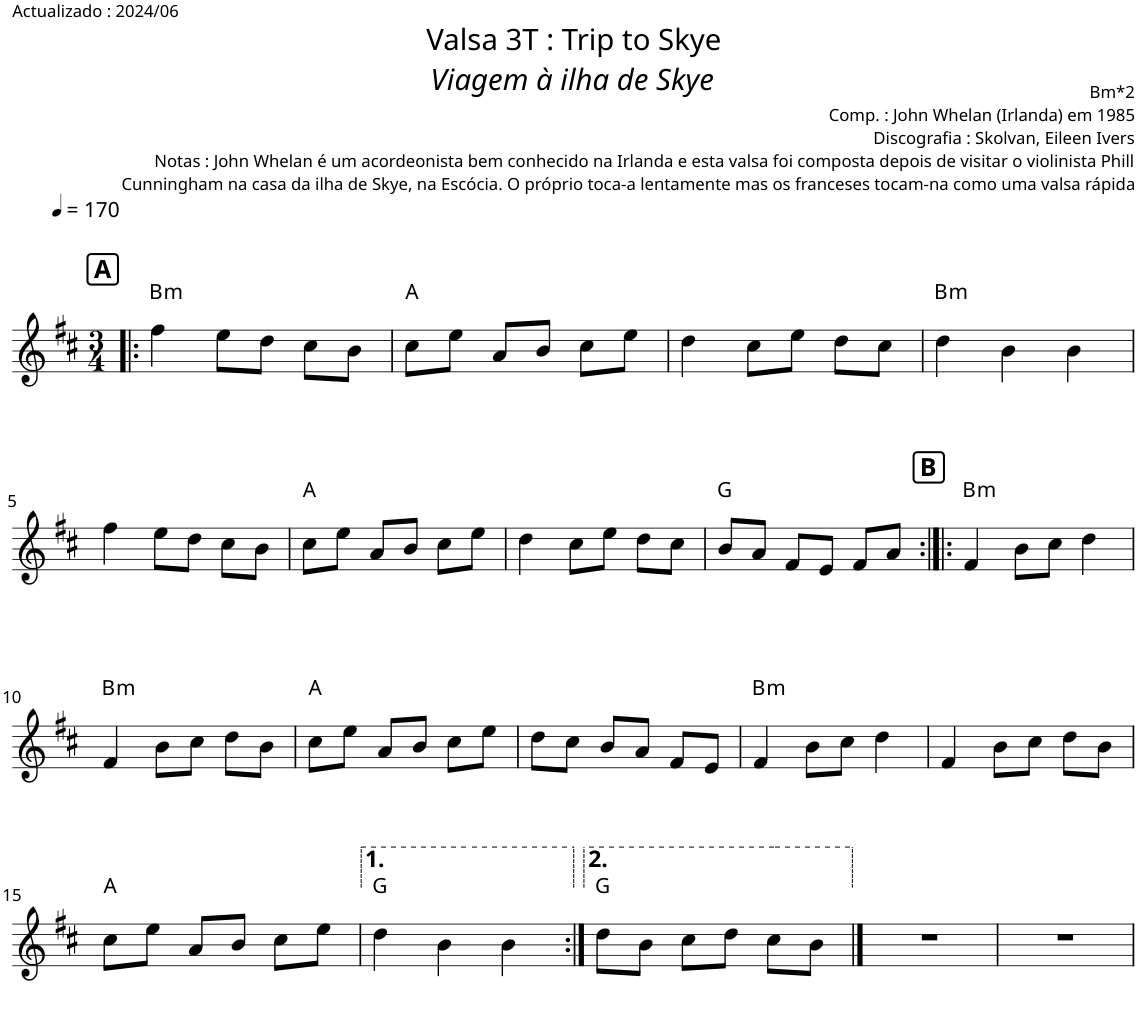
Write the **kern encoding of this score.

**kern	**harte
*part1	*part1
*staff1	*
*I"Piano	*
*I'Pno.	*
*clefG2	*
*k[f#c#]	*
*M3/4	*
*MM170	*
!!LO:REH:place=s1:a:B:cj:fs=12:t=A
=1!|:	=1!|:
!	!LO:H:kt=m
4ff#\	B:min
8ee\L	.
8dd\J	.
8cc#\L	.
8b\J	.
=2	=2
8cc#\L	A:maj
8ee\J	.
8a/L	.
8b/J	.
8cc#\L	.
8ee\J	.
=3	=3
4dd\	.
8cc#\L	.
8ee\J	.
8dd\L	.
8cc#\J	.
=4	=4
!	!LO:H:kt=m
4dd\	B:min
4b\	.
4b\	.
!!LO:LB:g=z
=5	=5
4ff#\	.
8ee\L	.
8dd\J	.
8cc#\L	.
8b\J	.
=6	=6
8cc#\L	A:maj
8ee\J	.
8a/L	.
8b/J	.
8cc#\L	.
8ee\J	.
=7	=7
4dd\	.
8cc#\L	.
8ee\J	.
8dd\L	.
8cc#\J	.
=8	=8
8b/L	G:maj
8a/J	.
8f#/L	.
8e/J	.
8f#/L	.
8a/J	.
!!LO:REH:place=s1:a:B:cj:fs=12:t=B
=9:|!|:	=9:|!|:
!	!LO:H:kt=m
4f#/	B:min
8b\L	.
8cc#\J	.
4dd\	.
!!LO:LB:g=z
=10	=10
!	!LO:H:kt=m
4f#/	B:min
8b\L	.
8cc#\J	.
8dd\L	.
8b\J	.
=11	=11
8cc#\L	A:maj
8ee\J	.
8a/L	.
8b/J	.
8cc#\L	.
8ee\J	.
=12	=12
8dd\L	.
8cc#\J	.
8b/L	.
8a/J	.
8f#/L	.
8e/J	.
=13	=13
!	!LO:H:kt=m
4f#/	B:min
8b\L	.
8cc#\J	.
4dd\	.
=14	=14
4f#/	.
8b\L	.
8cc#\J	.
8dd\L	.
8b\J	.
!!LO:LB:g=z
=15	=15
8cc#\L	A:maj
8ee\J	.
8a/L	.
8b/J	.
8cc#\L	.
8ee\J	.
=16	=16
4dd\	G:maj
4b\	.
4b\	.
=17:|!	=17:|!
8dd\L	G:maj
8b\J	.
8cc#\L	.
8dd\J	.
8cc#\L	.
8b\J	.
==18	==18
2.r	.
=19	=19
2.r	.
=	=
*-	*-
